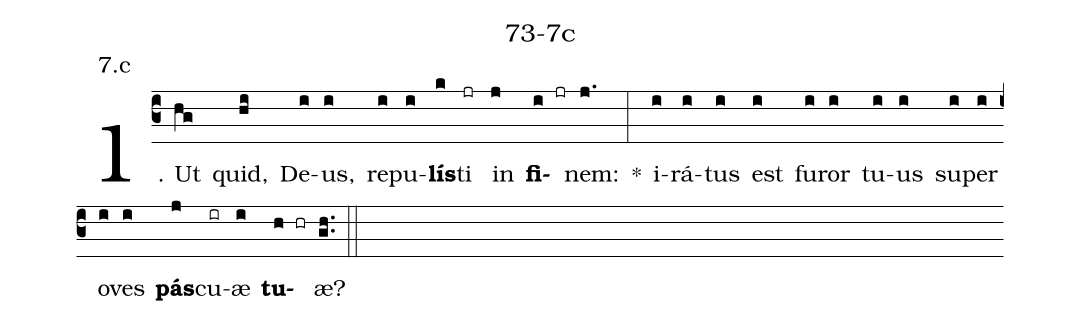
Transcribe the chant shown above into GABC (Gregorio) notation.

name: 73-7c;
annotation: 7.c;
%%
(c3)1. Ut(hg) quid,(hi) De(i)us,(i) re(i)pu(i)<b>lís</b>(k)ti(jr) in(j) <b>fi</b>(i jr)nem:(j.) *(:) i(i)rá(i)tus(i) est(i) fu(i)ror(i) tu(i)us(i) su(i)per(i) o(i)ves(i) <b>pás</b>(j)cu(ir)æ(i) <b>tu</b>(h hr)æ?(gh..) (::)
